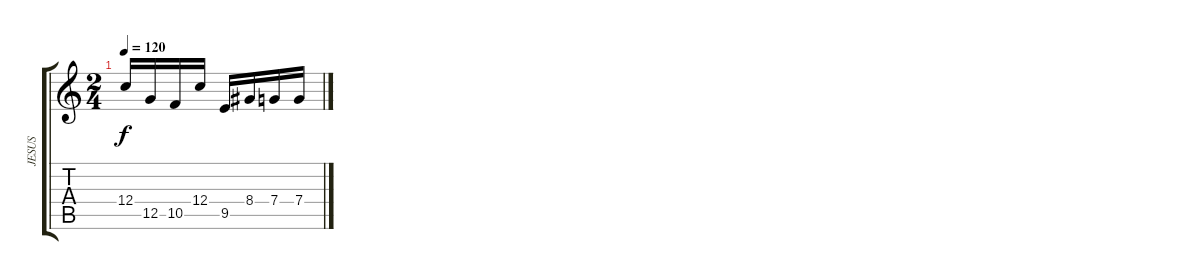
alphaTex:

\track ("JESUS" "JESUS") {instrument overdrivenguitar}
\staff {score tabs}
\tuning (D4 A3 F3 C3 G2 C2) {hide}
\ts (2 4)
\tempo 120
\clef g2
\ks c
12.4.16{dy f} 12.5.16 10.5.16 12.4.16 9.5.16 8.4.16 7.4.16 7.4.16
